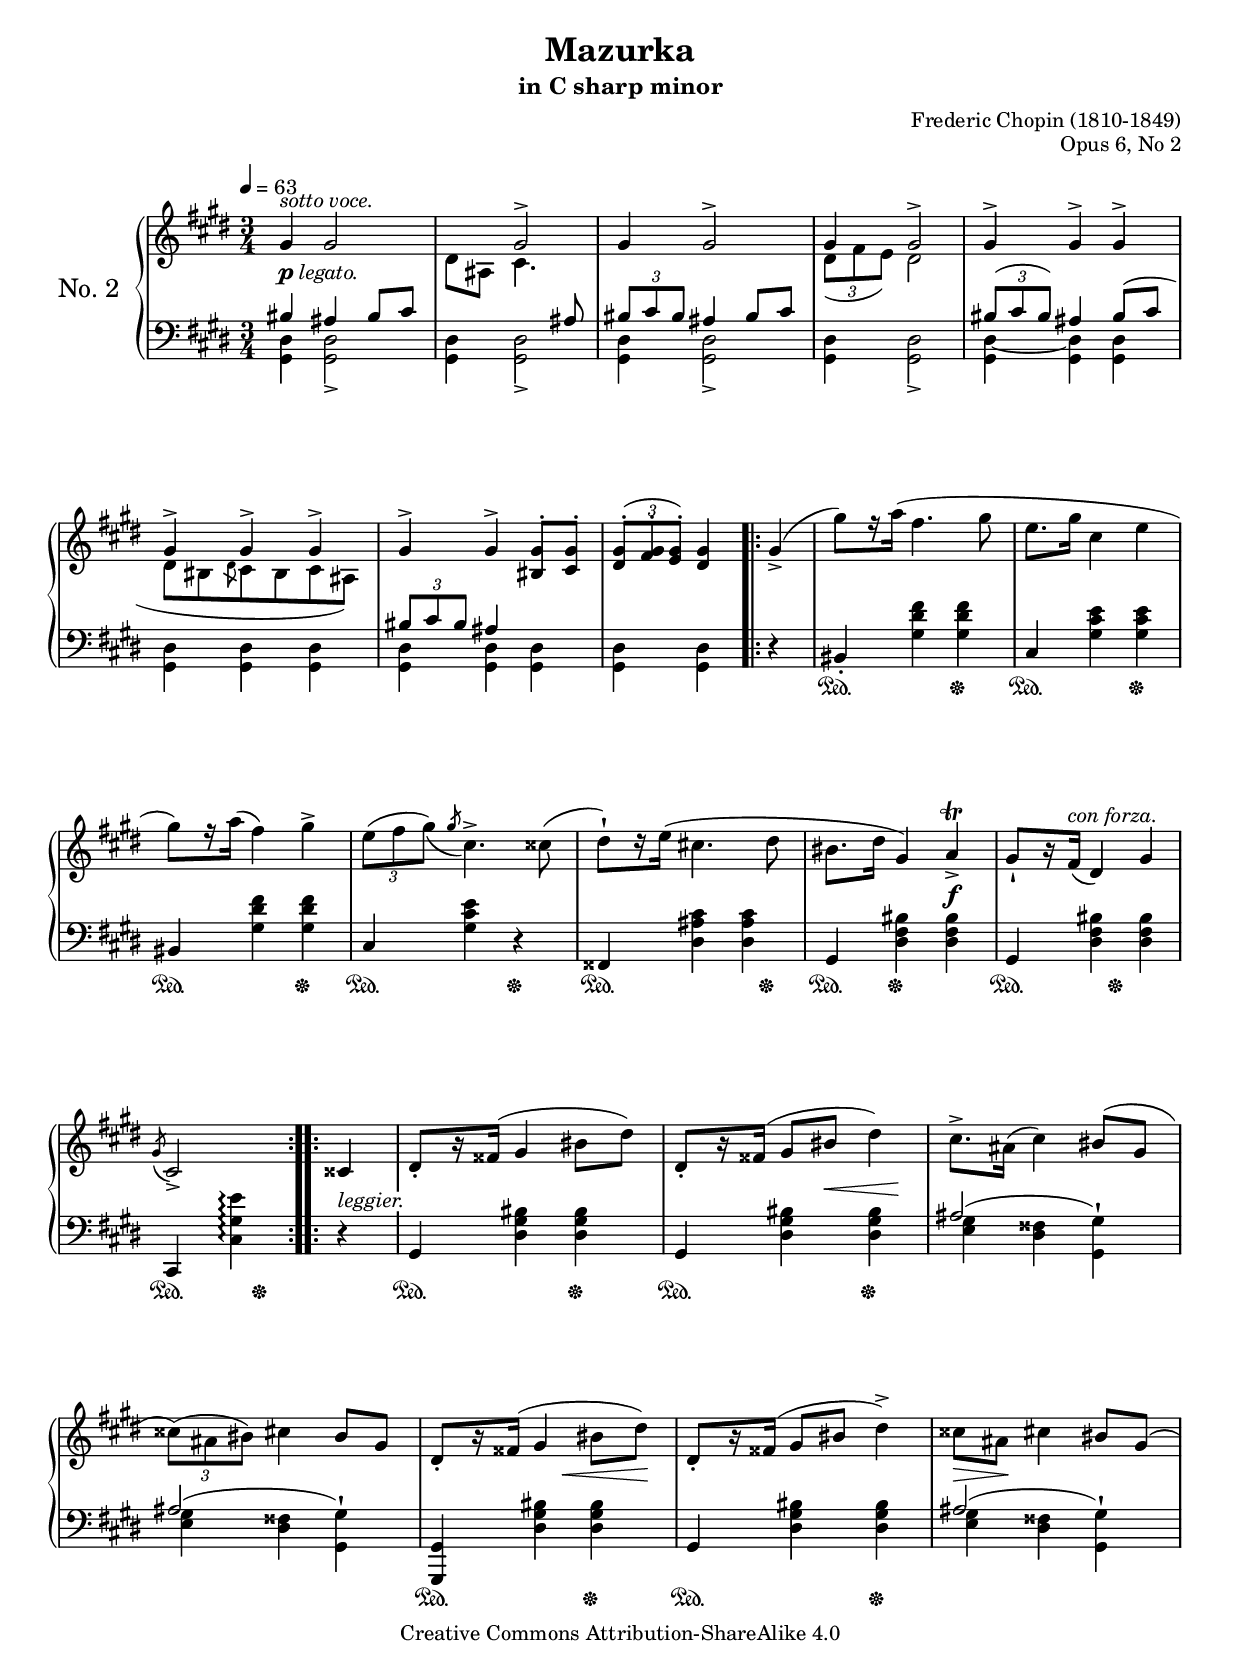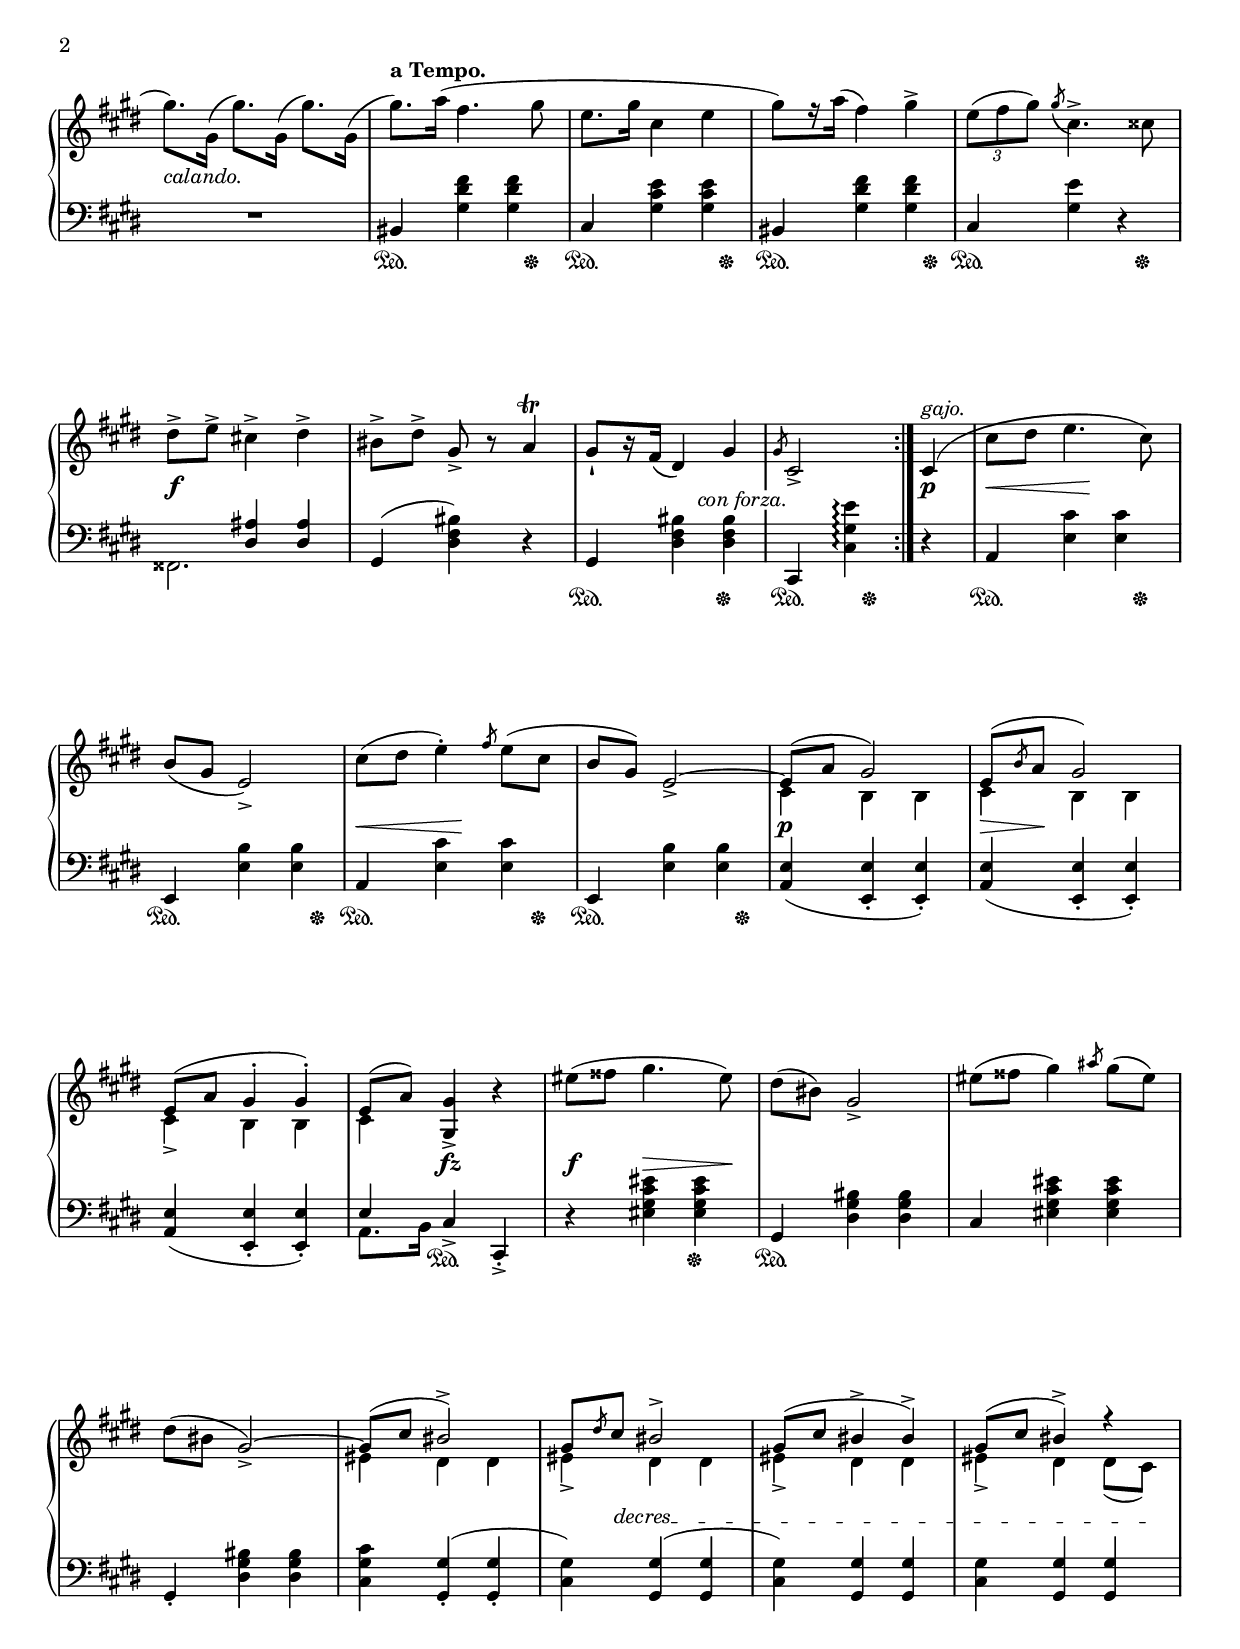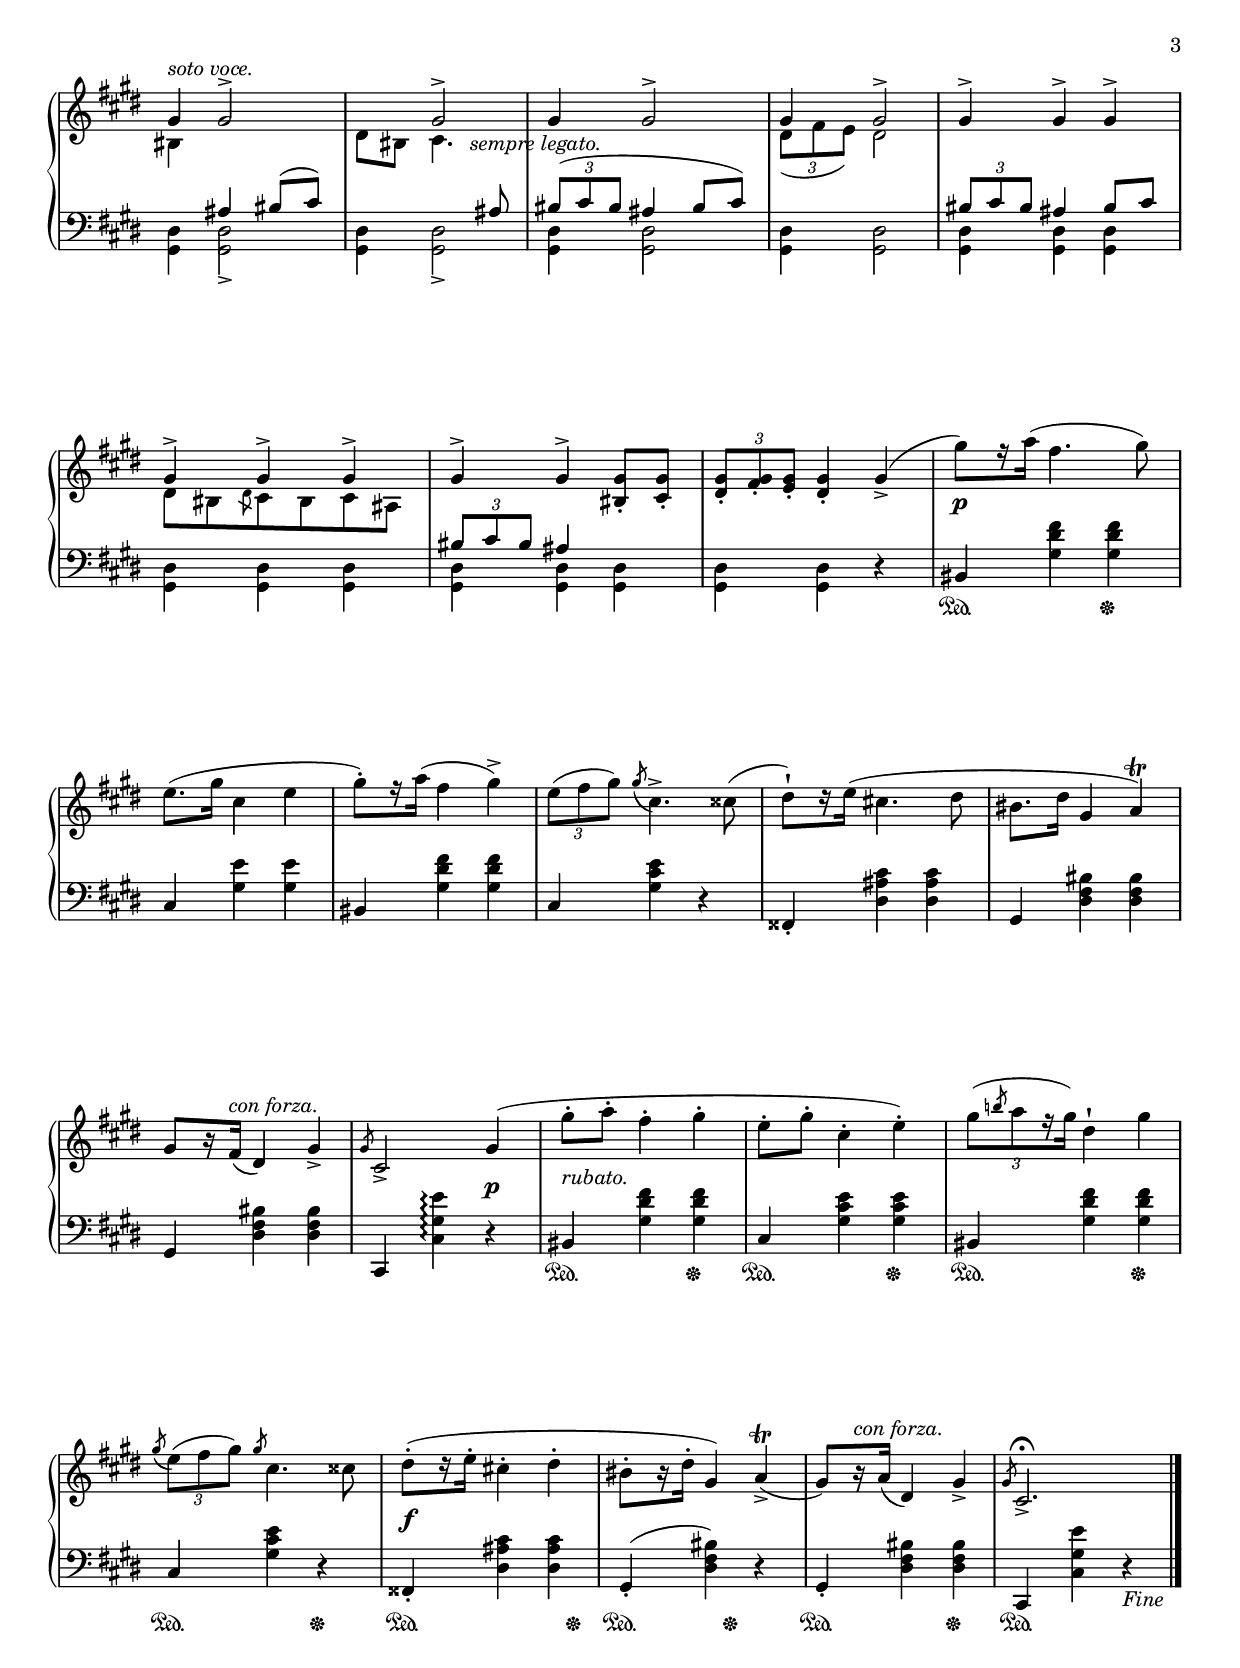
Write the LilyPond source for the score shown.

%...+....1....+....2....+....3....+....4....+....5....+....6....+....7....+....

\version "2.20.0"
\language "english"

\header {
  title = "Mazurka"
  subtitle = "in C sharp minor"
  composer = "Frederic Chopin (1810-1849)"
  opus = "Opus 6, No 2"
  date = "1830 – 1832"
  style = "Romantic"
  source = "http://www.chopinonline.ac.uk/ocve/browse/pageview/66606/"
  
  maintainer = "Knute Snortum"
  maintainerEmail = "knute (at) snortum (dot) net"
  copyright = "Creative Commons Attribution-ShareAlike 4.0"
  
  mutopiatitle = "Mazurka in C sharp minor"
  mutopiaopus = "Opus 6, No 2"
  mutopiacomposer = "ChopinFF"
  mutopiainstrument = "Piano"
}

sd = \sustainOn 
su = \sustainOff

slurShapeA = \shape #'((0 . 0) (0 . 0) (1 . 0) (2 . 0)) \etc
slurShapeB = \shape #'((-3 . 0) (-1.5 . 0) (0 . 0) (0 . 0)) \etc
slurShapeC = \shape #'((0 . 0) (0 . 0) (0 . 0) (-0.5 . -0.5)) \etc
slurShapeD = \shape #'((0 . 0) (-1 . 1) (0 . 0) (0 . 0)) \etc

global = {
  \key cs \minor
  \time 3/4
  \accidentalStyle piano
  \override Slur.details.accidental-collision = #1000
}

rightHand = \relative c'' {
  \global
  \clef treble
  \tempo 4 = 63
  \omit TupletBracket
  
  <<
    {  
      gs4^\markup { \italic "sotto voce." } gs2 |
      s4 gs2-> |
      gs4 gs2-> |
      gs4 gs2-> |
      gs4-> gs-> gs-> |
      gs4-> gs-> gs-> |
      gs4-> gs-> <bs, gs'>8-. <cs gs'>-. |
      \tuplet 3/2 { <ds gs>8-.( <fs gs>-. <e gs>-.) } <ds gs>4 % part. measure
    }
    \\
    {  
      s2. |
      ds8 as cs4. s8 |
      s2. |
      \tuplet 3/2 { ds8( fs e) } ds2 |
      s2.
      ds8-\slurShapeB ( bs \slashedGrace { ds8 } cs8 bs cs as) |
      s2. |
      s2 % partial measure
    }
  >> 
 
  \repeat volta 2 {
    gs'4->(
    
    %\barNumberCheck 9
    gs'8)[ r16 a]( fs4. gs8 |
    e8. gs16 cs,4 e |
    gs8)[ r16 a]( fs4) gs-> |
    \tuplet 3/2 { e8( fs gs)_( } \slashedGrace { gs8 } cs,4.)-> css8( |
    ds8-!)[ r16 e]( cs4. ds8 |
    bs8. ds16 gs,4) a->\trill |
    gs8-![ r16 fs](^\markup { \italic "con forza." } ds4) gs |
    \acciaccatura { gs8 } cs,2->
  }
  
  \repeat volta 2 {
    css4
    
    %\barNumberCheck 17
    ds8-.[ r16 fss]( gs4 bs8 ds) |
    ds,8-.[ r16 fss]( gs8 bs ds4) |
    cs8.-> as16( cs4) bs8-\slurShapeC ( gs |
    \tuplet 3/2 { css8)( as bs) } cs4 bs8 gs |
    ds8-.[ r16 fss]( gs4 bs8 ds) |
    ds,8-.[ r16 fss]( gs8 bs ds4->) |
    css8 as cs4 bs8 gs( |
    gs'8.) gs,16( gs'8.) gs,16( gs'8.) gs,16( |
    
    %\barNumberCheck 25
    gs'8.) a16( fs4. gs8 |
    e8. gs16 cs,4 e |
    gs8)[ r16 a]( fs4) gs-> |
    \tuplet 3/2 { e8( fs gs) } \acciaccatura { gs8 } cs,4.-> css8 |
    ds8-> e-> cs4-> ds-> |
    bs8->[ ds->] gs,-> r a4\trill |
    gs8-![ r16 fs]( ds4) gs |
    \slashedGrace { gs8 } cs,2-> % partial measure
  }
  
  cs4-\slurShapeD (^\markup { \italic "gajo." }
  
  %\barNumberCheck 33
  cs'8 ds e4. cs8) |
  b8( gs e2-\tweak Y-offset -4.5 ->)
  cs'8( ds e4-.) \slashedGrace { fs8 } e8( cs |
  b8 gs) \context Voice = "1" { e2->^~ }
  <<
    { 
      e8( a gs2) |
      e8( \slashedGrace { b'8 } a8 gs2) |
      e8( a gs4-. gs-.) |
      e8[( a]) % partial measure
    }
    \\
    { 
      cs,4 b b |
      cs4 b b |
      cs4-> b b |
      cs4 % partial measure
    }
  >> 
  <gs gs'>4-> r
  
  %\barNumberCheck 41
  es''8( fss gs4. es8) |
  ds8( bs) gs2-> |
  es'8( fss gs4) \slashedGrace { as8 } gs8( es) |
  \context Voice = "1" { ds8( bs gs2)->^~ } |
  <<
    {  
      gs8( cs bs2->) |
      gs8 \slashedGrace { ds'8 } cs8 bs2-> |
      gs8( cs bs4-> bs->) |
      gs8( cs bs4)-> r |
      
      %\barNumberCheck 49
      gs4^\markup { \italic "soto voce." } gs2-> |
      s4 gs2-> |
      gs4 gs2-> |
      gs4 gs2-> |
      gs4-> gs-> gs->
      gs4-> gs-> gs->
      gs4-> gs-> % parital measure
    }
    \\
    {  
      es4 ds ds |
      es4-> ds ds |
      es4-> ds ds |
      es4-> ds ds8( cs) |
      
      %\barNumberCheck 49
      bs4 s2 |
      ds8 bs cs4. s8 |
      s2. |
      \tuplet 3/2 { ds8( fs e) } ds2 |
      s2. |
      ds8 bs \slashedGrace { ds8 } cs8 bs cs as |
      s2 % partial measure
    }
  >> 
  <bs gs'>8-. <cs gs'>-. 
  \tuplet 3/2 { <ds gs>8-. <fs gs>-. <e gs>-. } <ds gs>4-. gs->( |
  
  %\barNumberCheck 57
  gs'8)[ r16 a]( fs4. gs8) |
  e8.( gs16 cs,4 e |
  gs8)-.[ r16 a]( fs4 gs->) |
  \tuplet 3/2 { e8( fs gs) } \acciaccatura { gs8 } cs,4.-> css8(
  ds8-!)[ r16 e]( cs4. ds8 |
  bs8. ds16 gs,4 a)\trill |
  gs8[ r16 fs](^\markup { \italic "con forza." } ds4) gs-> |
  \slashedGrace { gs8 } cs,2-> gs'4( |
  
  %\barNumberCheck 65
  gs'8-. a-. fs4-. gs-. |
  e8-. gs-. cs,4-. e-.)
  \tuplet 3/2 { gs8[( \slashedGrace { b8 } a r16 gs]) } ds4-! gs |
  \acciaccatura { gs8 } \tuplet 3/2 { e8( fs gs) } 
    \slashedGrace { gs8 } cs,4. css8 |
  ds8([-. r16 e]-. cs4-. ds-. |
  bs8-.[ r16 ds]-. gs,4) a->(\trill |
  gs8)[ r16^\markup { \italic "con forza." } a]( ds,4) gs-> |
  \slashedGrace { gs8 } cs,2.->\fermata
  \bar "|."
}

leftHand = \relative c' {
  \global
  \clef bass
  
  <<
    {  
      bs4 as bs8 cs |
      s2 s8 as |
      \tuplet 3/2 { bs8 cs bs } as4 bs8 cs |
      s2.
      \tuplet 3/2 { bs8( cs bs) } as4 bs8-\slurShapeA ( cs) |
      s2. |
      \tuplet 3/2 { bs8 cs bs } as4 s |
      s2 % partial measure
    }
    \\
    {  
      \repeat unfold 4 { <gs, ds'>4 q2_> | }
      <gs ds'~>4 <gs ds'> q |
      <gs ds'>4 q q |
      <gs ds'>4 q q |
      <gs ds'>4 q % partial measure
    }
  >> 
  
  \repeat volta 2 {
    r4
    
    %\barNumberCheck 9
    bs4-. <gs' ds' fs> q |
    cs,4 <gs' cs e> q |
    bs,4 <gs' ds' fs> q |
    cs,4 <gs' cs e> r |
    fss,4 <ds' as' cs> q |
    gs,4 <ds' fs bs> q |
    gs,4 <ds' fs bs> q |
    cs,4 <cs' gs' e'>\arpeggio
  }
  
  \repeat volta 2 {
    r4
    
    %\barNumberCheck 17
    gs4 <ds' gs bs> q |
    gs,4 <ds' gs bs> q |
    << { as'2( s4) } \\ { <e gs>4 <ds fss> <gs, gs'>^! } >>
    << { as'2( s4) } \\ { <e gs>4 <ds fss> <gs, gs'>^! } >>
    <gs, gs'>4 <ds'' gs bs> q |
    gs,4 <ds' gs bs> q |
    << { as'2( s4) } \\ { <e gs>4 <ds fss> <gs, gs'>^! } >>
    R2. |
    
    %\barNumberCheck 25
    bs4 <gs' ds' fs> q |
    cs,4 <gs' cs e> q |
    bs,4 <gs' ds' fs> q |
    cs,4 <gs' e'> r |
    << { s4 <ds as'> q } \\ { fss,2. } >>
    gs4( <ds' fs bs>) r |
    gs,4 <ds' fs bs> q |
    cs,4 <cs' gs' e'>\arpeggio % partial measure
  }
  
  r4
  
  %\barNumberCheck 33
  a4 <e' cs'> q |
  e,4 <e' b'> q |
  a,4 <e' cs'> q |
  e,4 <e' b'> q |
  \repeat unfold 3 { <a, e'>4( <e e'>-. q-.) | }
  << { e'4 } \\ { a,8. b16 } >> cs4-> cs,->-. |
  
  %\barNumberCheck 41
  r4 <es' gs cs es> q |
  gs,4 <ds' gs bs> q |
  cs4 <es gs cs es> q |
  gs,4-. <ds' gs bs> q |
  <cs gs' cs>4 <gs gs'>(-. q-. |
  <cs gs'>4) <gs gs'>( q |
  <cs gs'>4) <gs gs'> q |
  <cs gs'>4 <gs gs'> <gs gs'>
  
  %\barNumberCheck 49
  <<
    {  
      s4 as' bs8( cs) |
      s4 s4. as8 |
      \tuplet 3/2 { bs8( cs bs } as4 bs8 cs) |
      s2. |
      \tuplet 3/2 { bs8 cs bs } as4 bs8 cs |
      s2. |
      \tuplet 3/2 { bs8 cs bs } as4 % partial measure 
    }
    \\
    {  
      <gs, ds'>4 q2-> |
      <gs ds'>4 q2-> |
      <gs ds'>4 q2 |
      <gs ds'>4 q2 |
      <gs ds'>4 q q |
      <gs ds'>4 q q |
      <gs ds'>4 q % partial measure
    }
  >> 
  \voiceFour <gs ds'>4
  <gs ds'>4 q \oneVoice r |
  
  %\barNumberCheck 57
  bs4 <gs' ds' fs> q |
  cs,4 <gs' e'> q |
  bs,4 <gs' ds' fs> q |
  cs,4 <gs' cs e> r |
  fss,4-. <ds' as' cs> q |
  gs,4 <ds' fs bs> q |
  gs,4 <ds' fs bs> q |
  cs,4 <cs' gs' e'>\arpeggio r |
  
  %\barNumberCheck 65
  bs4 <gs' ds' fs> q |
  cs,4 <gs' cs e> q |
  bs,4 <gs' ds' fs> q |
  cs,4 <gs' cs e> r |
  fss,4-. <ds' as' cs> q |
  gs,4(-. <ds' fs bs>) r |
  gs,4-. <ds' fs bs> q |
  cs,4 <cs' gs' e'> r_\markup { \italic "Fine" } |
}

dynamics = {
  \tag layout { s2.-\markup { \dynamic p "legato." } | }
  \tag midi { s2.\p | }
  s2. * 6
  s2
  
  \repeat volta 2 {
    s4
    
    %\barNumberCheck 9
    s2. * 5 |
    s2 s4\f |
    s2.
    s2
  }
  
  \repeat volta 2 {
    \partial 4 { s4 } -\markup { \whiteout "leggier." }
    
    %\barNumberCheck 17
    s2. |
    s4. s8\< s s\! |
    s2. * 2 |
    s4. s8\< s s\! |
    s2.
    s8\> s\! s2 |
    \tag layout { s2.^"calando." | }
    \tag midi { \tempo 4 = 50 s4\mf \tempo 4 = 40 s\mp \tempo 4 = 30 s\p }
    
    %\barNumberCheck 25
    \tag layout { \tempo "a Tempo." s2. | }
    \tag midi { \tempo 4 = 63 s2. | }
    s2. * 3 |
    s2.\f |
    s2. |
    s4. s8-\markup { \whiteout "con forza." } s4 |
    s2 % partial measure
  }
  
  s4\p
  
  %\barNumberCheck 33
  s4\< s8 s\! s4 |
  s2. |
  s4\< s8 s\! s4 |
  s2. |
  s2.\p |
  s8\> s8\! s2 |
  s2. |
  s4 s2\fz |
  
  %\barNumberCheck 41
  s4\f s4.\> s8\! |
  s2. * 4 |
  \override TextSpanner.bound-details.left.text = "decres" 
  s8 s\startTextSpan s2 |
  s2. | 
  s2 s8 s\stopTextSpan |
  
  %\barNumberCheck 49
  s2. |
  s2 s4^"sempre legato." |
  s2. * 6 |
  
  %\barNumberCheck 57
  s2.\p |
  s2. * 6 |
  s2 s4\p |
  
  %\barNumberCheck 65
  s2.^"rubato." |
  s2. * 3 |
  s2.\f |
  s2. * 3 |
}

pedal = {
  s2. * 7
  s2
  
  \repeat volta 2 {
    s4
    
    %\barNumberCheck 9
    \repeat unfold 4 { s2\sd s4\su | }
    s2\sd s8 s\su |
    s4\sd s\su s |
    s4.\sd s8\su s4 |
    s4\sd s8 s\su 
  }
  
  \repeat volta 2 {
    s4
    
    %\barNumberCheck 17
    s2\sd s4\su |
    s2\sd s4\su |
    s2. * 2 |
    s2\sd s4\su |
    s2\sd s4\su |
    s2. * 2 |
    
    %\barNumberCheck 25
    \repeat unfold 4 { s2\sd s8 s\su }
    s2. * 2 |
    s2\sd s4\su |
    s4\sd s8 s\su % partial measure
  }
  
  s4
  
  %\barNumberCheck 33
  \repeat unfold 4 { s2\sd s8 s\su | }
  s2. * 3 |
  s4 s2\sd |
  
  %\barNumberCheck 41
  s2 s4\su |
  \tag layout { s2.\sd | }
  \tag midi { s2\sd s8 s\su | }
  s2. * 6 |
  
  %\barNumberCheck 49
  s2. * 8 |
  
  %\barNumberCheck 57
  s2\sd s4\su |
  s2. * 7 |
  
  %\barNumberCheck 65
  \repeat unfold 3 { s2\sd s4\su | }
  s2\sd s8\su s |
  s2\sd s8 s\su |
  s4\sd s8 s\su s4 |
  s2\sd s4\su |
  \tag layout { s2\sd s4 | }
  \tag midi { s2\sd s4\su | }
}

#(set-global-staff-size 18) % default 20

\paper {
  ragged-right = ##f
  ragged-last-bottom = ##f

  markup-system-spacing = 
    #'((basic-distance . 2)
       (padding . 1)) % defaults: 1, 0.5
    
  system-system-spacing =
    #'((basic-distance . 12) 
       (minimum-distance . 8)
       (padding . 3)
       (stretchability . 60)) % defaults: 12, 8, 1, 60
      
  last-bottom-spacing = 
    #'((basic-distance . 2)
       (minimum-distance . 1)
       (padding . 2)
       (stretchability . 30)) % defaults 1, 0, 1, 30
  
  % These settings are scaled to paper-size
  top-margin = 12\mm % default 5
  bottom-margin = 12\mm % default 6
  left-margin = 10\mm % default 10
  right-margin = 10\mm % default 10
}

% Typeset only
\score {
  \keepWithTag layout
  \new PianoStaff \with { instrumentName = \markup \huge "No. 2" } 
  <<
    \new Staff = "upper" \rightHand
    \new Dynamics = "dynamics" \dynamics
    \new Staff = "lower" \leftHand
    \new Dynamics = "pedal" \pedal 
  >>
  \layout {
    \context {
      \Score
      \omit BarNumber 
    }
  }
}

\include "articulate.ly"

% Midi only
\score {
  \keepWithTag midi
  \articulate {
    <<
      \new Staff = "upper" << \rightHand \pedal \dynamics >>
      \new Staff = "lower" << \leftHand \pedal \dynamics >>
    >>
  }
  \midi {
    \context {
      \Staff
      \consists "Dynamic_performer"
    }
    \context {
     \Voice
     \remove "Dynamic_performer"
    }    
  }
}
